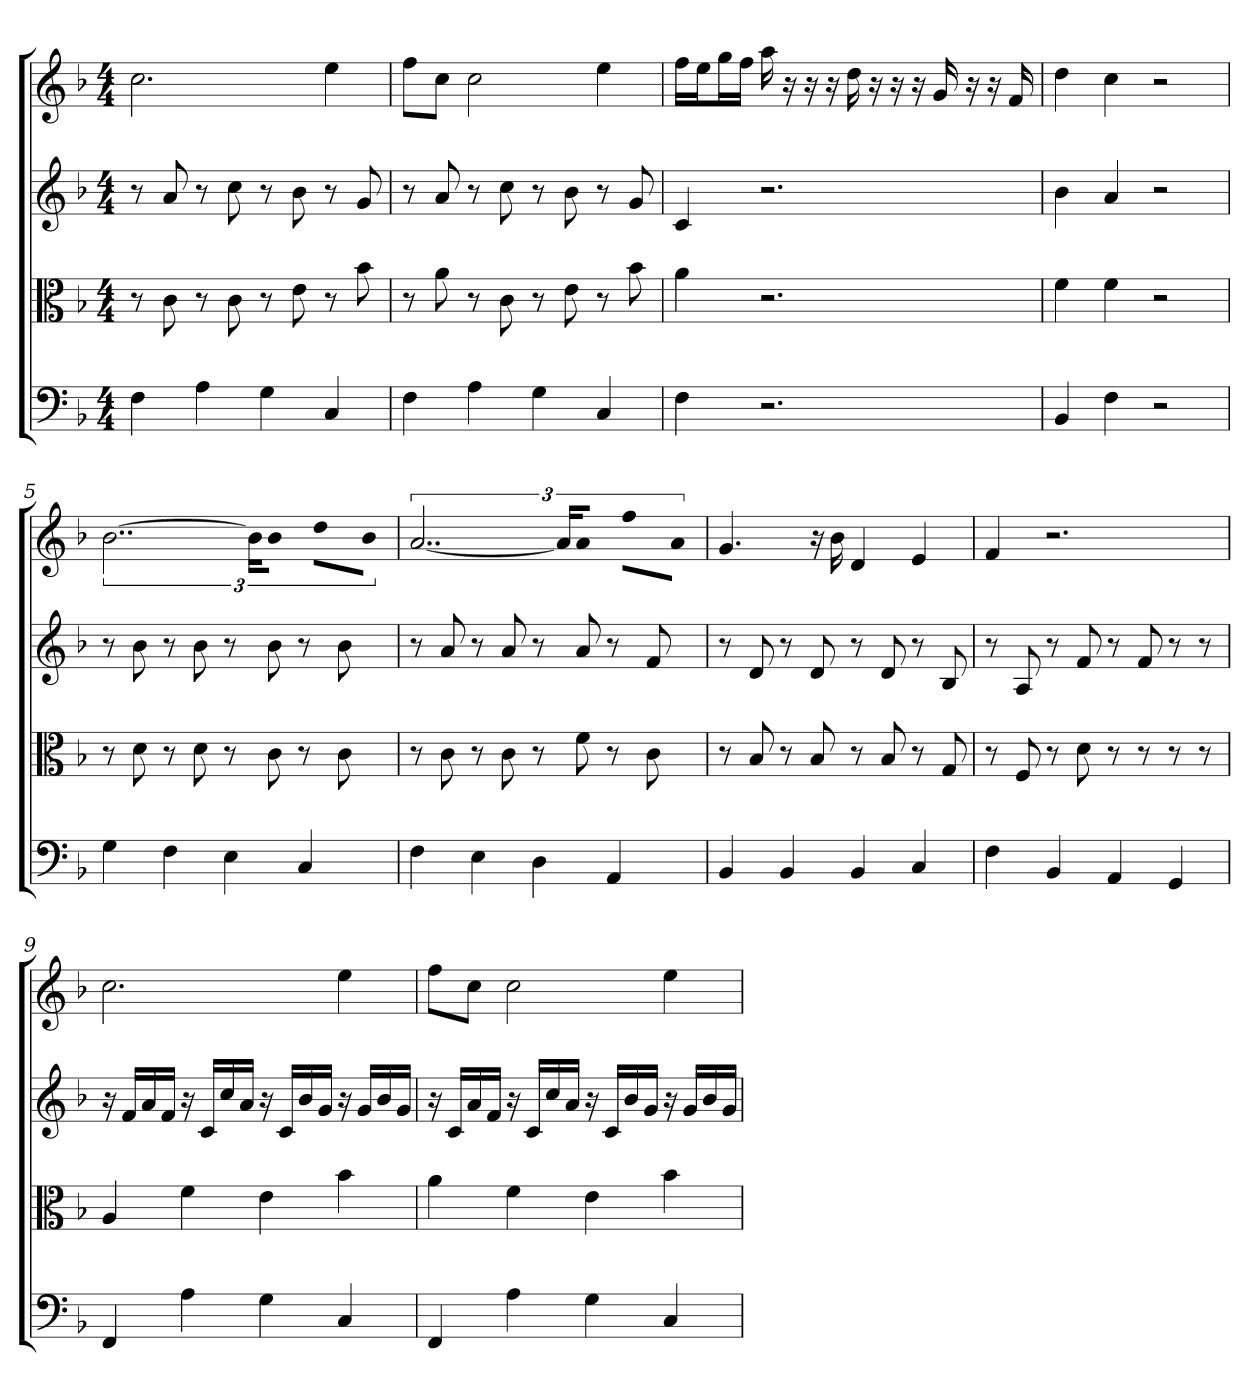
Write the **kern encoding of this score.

**kern	**kern	**kern	**kern
*part4	*part3	*part2	*part1
*staff4	*staff3	*staff2	*staff1
*clefF4	*clefC3	*clefG2	*clefG2
*k[b-]	*k[b-]	*k[b-]	*k[b-]
*F:	*F:	*F:	*F:
*M4/4	*M4/4	*M4/4	*M4/4
=	=	=	=
4F	8r	8r	2.cc
.	8c	8a	.
4A	8r	8r	.
.	8c	8cc	.
4G	8r	8r	.
.	8e	8b-	.
4C	8r	8r	4ee
.	8b-	8g	.
=2	=2	=2	=2
4F	8r	8r	8ff\L
.	8a	8a	8cc\J
4A	8r	8r	2cc
.	8c	8cc	.
4G	8r	8r	.
.	8e	8b-	.
4C	8r	8r	4ee
.	8b-	8g	.
=3	=3	=3	=3
4F	4a	4c	16ff\LL
.	.	.	16ee\J
.	.	.	16gg\L
.	.	.	16ff\JJ
2.r	2.r	2.r	16aa
.	.	.	16r
.	.	.	16r
.	.	.	16r
.	.	.	16dd
.	.	.	16r
.	.	.	16r
.	.	.	16r
.	.	.	16g
.	.	.	16r
.	.	.	16r
.	.	.	16f
=4	=4	=4	=4
4BB-	4f	4b-	4dd
4F	4f	4a	4cc
2r	2r	2r	2r
=5	=5	=5	=5
4G	8r	8r	[3..b-
.	8d	8b-	.
4F	8r	8r	.
.	8d	8b-	.
4E	8r	8r	.
.	.	.	24b-\KL]
.	8c	8b-	8b-\J
4C	8r	8r	8dd\L
.	8c	8b-	8b-\J
=6	=6	=6	=6
4F	8r	8r	[3..a
.	8c	8a	.
4E	8r	8r	.
.	8c	8a	.
4D	8r	8r	.
.	.	.	24a/KL]
.	8f	8a	8a/J
4AA	8r	8r	8ff\L
.	8c	8f	8a\J
=7	=7	=7	=7
4BB-	8r	8r	4.g
.	8B-	8d	.
4BB-	8r	8r	.
.	8B-	8d	16r
.	.	.	16b-
4BB-	8r	8r	4d
.	8B-	8d	.
4C	8r	8r	4e
.	8G	8B-	.
=8	=8	=8	=8
4F	8r	8r	4f
.	8F	8A	.
4BB-	8r	8r	2.r
.	8d	8f	.
4AA	8r	8r	.
.	8r	8f	.
4GG	8r	8r	.
.	8r	8r	.
=9	=9	=9	=9
4FF	4A	16r	2.cc
.	.	16f/LL	.
.	.	16a/	.
.	.	16f/JJ	.
4A	4f	16r	.
.	.	16c/LL	.
.	.	16cc/	.
.	.	16a/JJ	.
4G	4e	16r	.
.	.	16c/LL	.
.	.	16b-/	.
.	.	16g/JJ	.
4C	4b-	16r	4ee
.	.	16g/LL	.
.	.	16b-/	.
.	.	16g/JJ	.
=10	=10	=10	=10
4FF	4a	16r	8ff\L
.	.	16c/LL	.
.	.	16a/	8cc\J
.	.	16f/JJ	.
4A	4f	16r	2cc
.	.	16c/LL	.
.	.	16cc/	.
.	.	16a/JJ	.
4G	4e	16r	.
.	.	16c/LL	.
.	.	16b-/	.
.	.	16g/JJ	.
4C	4b-	16r	4ee
.	.	16g/LL	.
.	.	16b-/	.
.	.	16g/JJ	.
=	=	=	=
*-	*-	*-	*-
